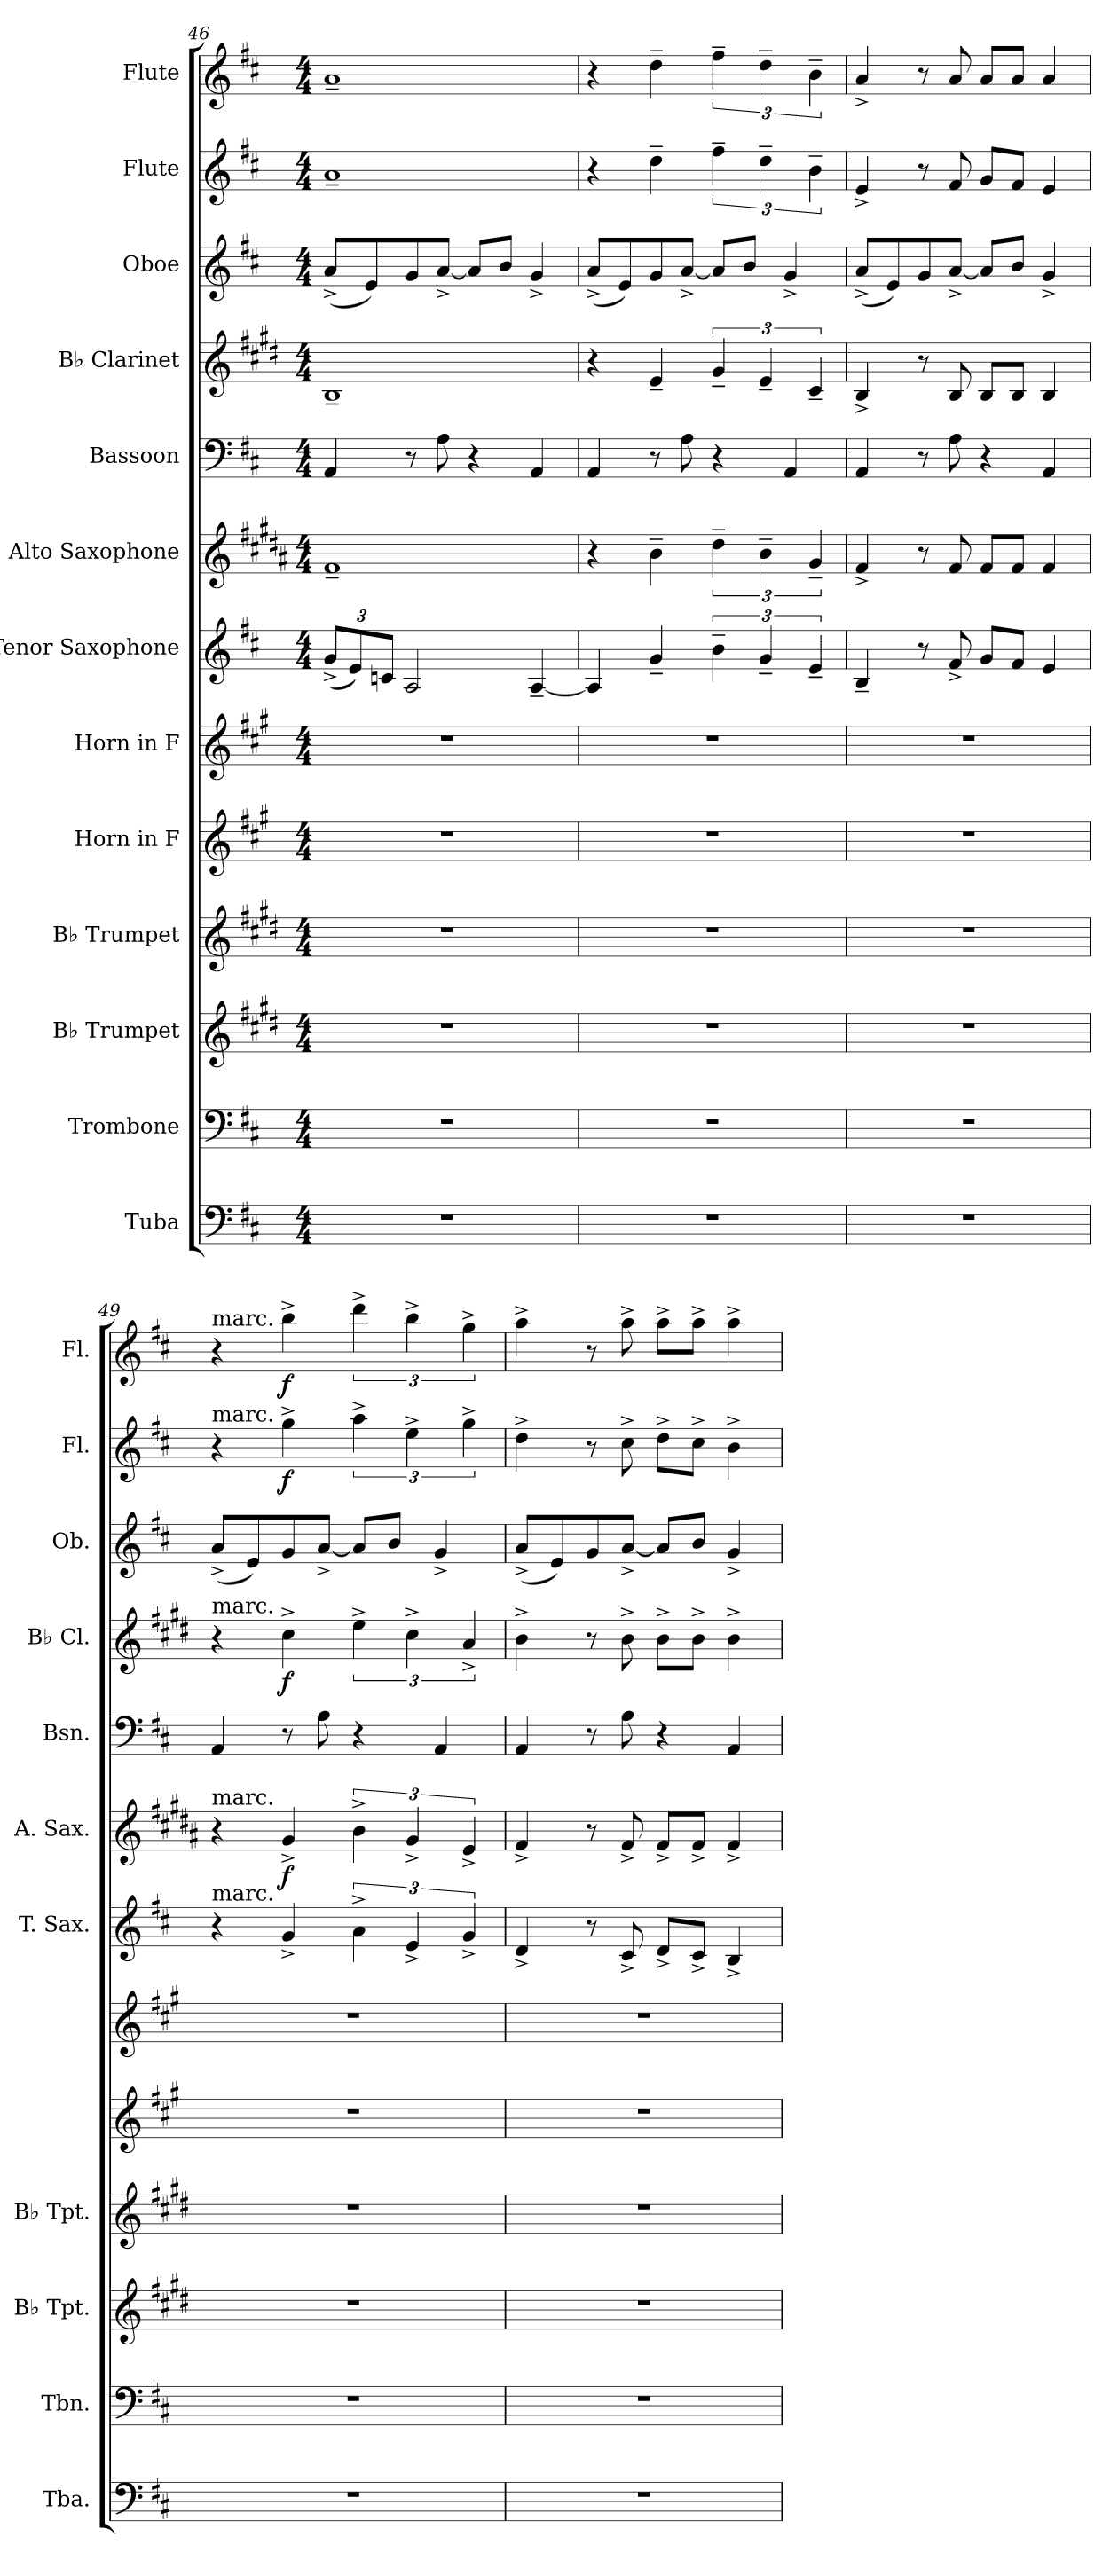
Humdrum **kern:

**kern	**kern	**kern	**kern	**kern	**kern	**kern	**kern	**dynam	**kern	**kern	**dynam	**kern	**kern	**dynam	**kern	**dynam
*part13	*part12	*part11	*part10	*part9	*part8	*part7	*part6	*part6	*part5	*part4	*part4	*part3	*part2	*part2	*part1	*part1
*staff13	*staff12	*staff11	*staff10	*staff9	*staff8	*staff7	*staff6	*staff6	*staff5	*staff4	*staff4	*staff3	*staff2	*staff2	*staff1	*staff1
*I"Tuba	*I"Trombone	*I"B♭ Trumpet	*I"B♭ Trumpet	*I"Horn in F	*I"Horn in F	*I"Tenor Saxophone	*I"Alto Saxophone	*	*I"Bassoon	*I"B♭ Clarinet	*	*I"Oboe	*I"Flute	*	*I"Flute	*
*I'Tba.	*I'Tbn.	*I'B♭ Tpt.	*I'B♭ Tpt.	*	*	*I'T. Sax.	*I'A. Sax.	*	*I'Bsn.	*I'B♭ Cl.	*	*I'Ob.	*I'Fl.	*	*I'Fl.	*
!!LO:PB:g=z
*clefF4	*clefF4	*clefG2	*clefG2	*clefG2	*clefG2	*clefG2	*clefG2	*	*clefF4	*clefG2	*	*clefG2	*clefG2	*	*clefG2	*
*	*	*ITrd1c2	*ITrd1c2	*ITrd4c7	*ITrd4c7	*ITrd8c14	*ITrd5c9	*	*	*ITrd1c2	*	*	*	*	*	*
*k[f#c#]	*k[f#c#]	*k[f#c#]	*k[f#c#]	*k[f#c#]	*k[f#c#]	*k[f#c#]	*k[f#c#]	*	*k[f#c#]	*k[f#c#]	*	*k[f#c#]	*k[f#c#]	*	*k[f#c#]	*
*M4/4	*M4/4	*M4/4	*M4/4	*M4/4	*M4/4	*M4/4	*M4/4	*	*M4/4	*M4/4	*	*M4/4	*M4/4	*	*M4/4	*
*	*	*	*	*	*	*Xbrackettup	*	*	*	*	*	*	*	*	*	*
=46	=46	=46	=46	=46	=46	=46	=46	=46	=46	=46	=46	=46	=46	=46	=46	=46
1r	1r	1r	1r	1r	1r	(12G^/L	1A~	.	4AA/	1A~	.	(8a^/L	1a~	.	1a~	.
.	.	.	.	.	.	12E/)	.	.	.	.	.	.	.	.	.	.
.	.	.	.	.	.	.	.	.	.	.	.	8e/)	.	.	.	.
.	.	.	.	.	.	12Cn/J	.	.	.	.	.	.	.	.	.	.
.	.	.	.	.	.	2AA/	.	.	8r	.	.	8g/	.	.	.	.
.	.	.	.	.	.	.	.	.	8A\	.	.	[8a^/J	.	.	.	.
.	.	.	.	.	.	.	.	.	4r	.	.	8a/L]	.	.	.	.
.	.	.	.	.	.	.	.	.	.	.	.	8b/J	.	.	.	.
.	.	.	.	.	.	[4AA~/	.	.	4AA/	.	.	4g^/	.	.	.	.
=47	=47	=47	=47	=47	=47	=47	=47	=47	=47	=47	=47	=47	=47	=47	=47	=47
1r	1r	1r	1r	1r	1r	4AA/]	4r	.	4AA/	4r	.	(8a^/L	4r	.	4r	.
.	.	.	.	.	.	.	.	.	.	.	.	8e/)	.	.	.	.
.	.	.	.	.	.	4G~/	4d~\	.	8r	4d~/	.	8g/	4dd~\	.	4dd~\	.
.	.	.	.	.	.	.	.	.	8A\	.	.	[8a^/J	.	.	.	.
*	*	*	*	*	*	*brackettup	*	*	*	*	*	*	*	*	*	*
.	.	.	.	.	.	6B~\	6f#~\	.	4r	6f#~/	.	8a/L]	6ff#~\	.	6ff#~\	.
.	.	.	.	.	.	.	.	.	.	.	.	8b/J	.	.	.	.
.	.	.	.	.	.	6G~/	6d~\	.	.	6d~/	.	.	6dd~\	.	6dd~\	.
.	.	.	.	.	.	.	.	.	4AA/	.	.	4g^/	.	.	.	.
.	.	.	.	.	.	6E~/	6B~/	.	.	6B~/	.	.	6b~\	.	6b~\	.
=48	=48	=48	=48	=48	=48	=48	=48	=48	=48	=48	=48	=48	=48	=48	=48	=48
1r	1r	1r	1r	1r	1r	4BB~/	4A^/	.	4AA/	4A^/	.	(8a^/L	4e^/	.	4a^/	.
.	.	.	.	.	.	.	.	.	.	.	.	8e/)	.	.	.	.
.	.	.	.	.	.	8r	8r	.	8r	8r	.	8g/	8r	.	8r	.
.	.	.	.	.	.	8F#^/	8A/	.	8A\	8A/	.	[8a^/J	8f#/	.	8a/	.
.	.	.	.	.	.	8G/L	8A/L	.	4r	8A/L	.	8a/L]	8g/L	.	8a/L	.
.	.	.	.	.	.	8F#/J	8A/J	.	.	8A/J	.	8b/J	8f#/J	.	8a/J	.
.	.	.	.	.	.	4E/	4A/	.	4AA/	4A/	.	4g^/	4e/	.	4a/	.
=49	=49	=49	=49	=49	=49	=49	=49	=49	=49	=49	=49	=49	=49	=49	=49	=49
!	!	!	!	!	!	!	!	!	!	!	!	!	!	!	!LO:TX:a:t=marc.	!
!	!	!	!	!	!	!	!	!	!	!	!	!	!LO:TX:a:t=marc.	!	!	!
!	!	!	!	!	!	!	!	!	!	!LO:TX:a:t=marc.	!	!	!	!	!	!
!	!	!	!	!	!	!	!LO:TX:a:t=marc.	!	!	!	!	!	!	!	!	!
!	!	!	!	!	!	!LO:TX:a:t=marc.	!	!	!	!	!	!	!	!	!	!
1r	1r	1r	1r	1r	1r	4r	4r	.	4AA/	4r	.	(8a^/L	4r	.	4r	.
.	.	.	.	.	.	.	.	.	.	.	.	8e/)	.	.	.	.
!	!	!	!	!	!	!	!	!LO:DY:b	!	!	!LO:DY:b	!	!	!LO:DY:b	!	!LO:DY:b
.	.	.	.	.	.	4G^/	4B^/	f	8r	4b^\	f	8g/	4gg^\	f	4bb^\	f
.	.	.	.	.	.	.	.	.	8A\	.	.	[8a^/J	.	.	.	.
.	.	.	.	.	.	6A^\	6d^\	.	4r	6dd^\	.	8a/L]	6aa^\	.	6ddd^\	.
.	.	.	.	.	.	.	.	.	.	.	.	8b/J	.	.	.	.
.	.	.	.	.	.	6E^/	6B^/	.	.	6b^\	.	.	6ee^\	.	6bb^\	.
.	.	.	.	.	.	.	.	.	4AA/	.	.	4g^/	.	.	.	.
.	.	.	.	.	.	6G^/	6G^/	.	.	6g^/	.	.	6gg^\	.	6gg^\	.
=50	=50	=50	=50	=50	=50	=50	=50	=50	=50	=50	=50	=50	=50	=50	=50	=50
1r	1r	1r	1r	1r	1r	4D^/	4A^/	.	4AA/	4a^\	.	(8a^/L	4dd^\	.	4aa^\	.
.	.	.	.	.	.	.	.	.	.	.	.	8e/)	.	.	.	.
.	.	.	.	.	.	8r	8r	.	8r	8r	.	8g/	8r	.	8r	.
.	.	.	.	.	.	8C#^/	8A^/	.	8A\	8a^\	.	[8a^/J	8cc#^\	.	8aa^\	.
.	.	.	.	.	.	8D^/L	8A^/L	.	4r	8a^\L	.	8a/L]	8dd^\L	.	8aa^\L	.
.	.	.	.	.	.	8C#^/J	8A^/J	.	.	8a^\J	.	8b/J	8cc#^\J	.	8aa^\J	.
.	.	.	.	.	.	4BB^/	4A^/	.	4AA/	4a^\	.	4g^/	4b^\	.	4aa^\	.
=	=	=	=	=	=	=	=	=	=	=	=	=	=	=	=	=
*-	*-	*-	*-	*-	*-	*-	*-	*-	*-	*-	*-	*-	*-	*-	*-	*-
